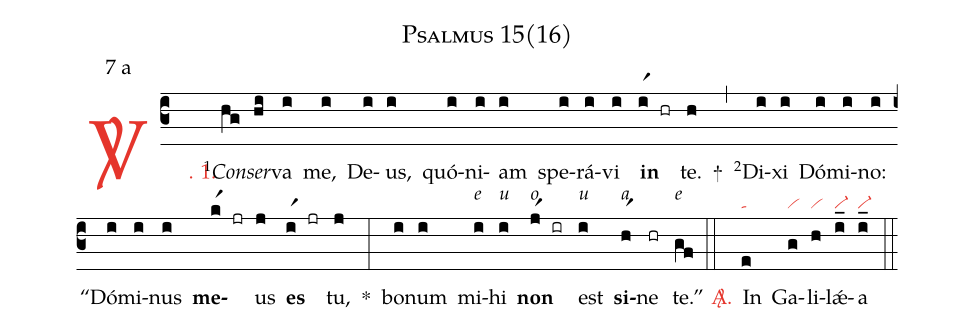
name: Psalmus 15(16);
mode: 7;
mode-differentia: a;
nabc-lines: 1;
%%
(c3)

<c><sp>V/</sp>. 1.</c>() <v>\VSup{1}</v><i>Con</i>(hg)<i>ser</i>(hi)va(i) me,(i) De(i)us,(i) quó(i)ni(i)am(i) spe(i)rá(i)vi(i) <b>in</b>(ir1 hr) te.(h) +(,) <v>\VSup{2}</v>Di(i)xi(i) Dó(i)mi(i)no:(i) ``Dó(i)mi(i)nus(i) <b>me</b>(kr1 jr)us(j) <b>es</b>(ir1 jr) tu,(j) *(:) bo(i)num(i) mi<alt>e</alt>(i)hi<alt>u</alt>(i) <b>non</b><alt>o</alt>(jr1 ir) est<alt>u</alt>(i) <b>si</b><alt>a</alt>(hr1)ne(hr) te.''<alt>e</alt>(gf)

(::)

<nlba><c><sp>A/</sp>.</c>() In</nlba>(e|ta) Ga(g|vi)li(h|vi)lǽ(i_|vi-)a(i_|vi-)

(::)
